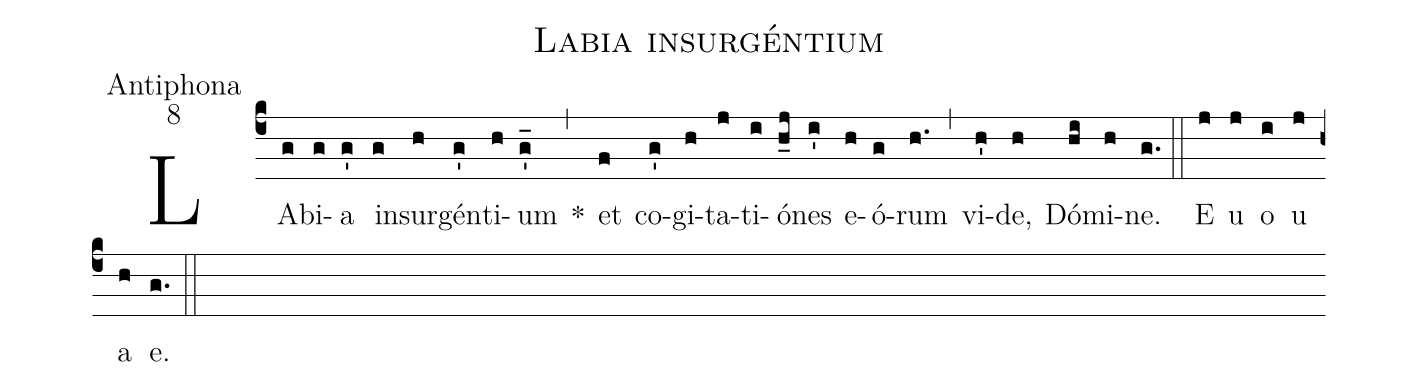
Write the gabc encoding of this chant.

name:Labia insurgéntium;
office-part:Antiphona;
mode:8;
%%
(c4) LA(g)bi(g)a(g') in(g)sur(h)gén(g')ti(h)um(g'_) *(,) et(f) co(g')gi(h)ta(j)ti(i)ó(h_j)nes(i') e(h)ó(g)rum(h.) (,) vi(h')de,(h) Dó(hi)mi(h)ne.(g.) (::) E(j) u(j) o(i) u(j) a(h) e.(g.) (::)
